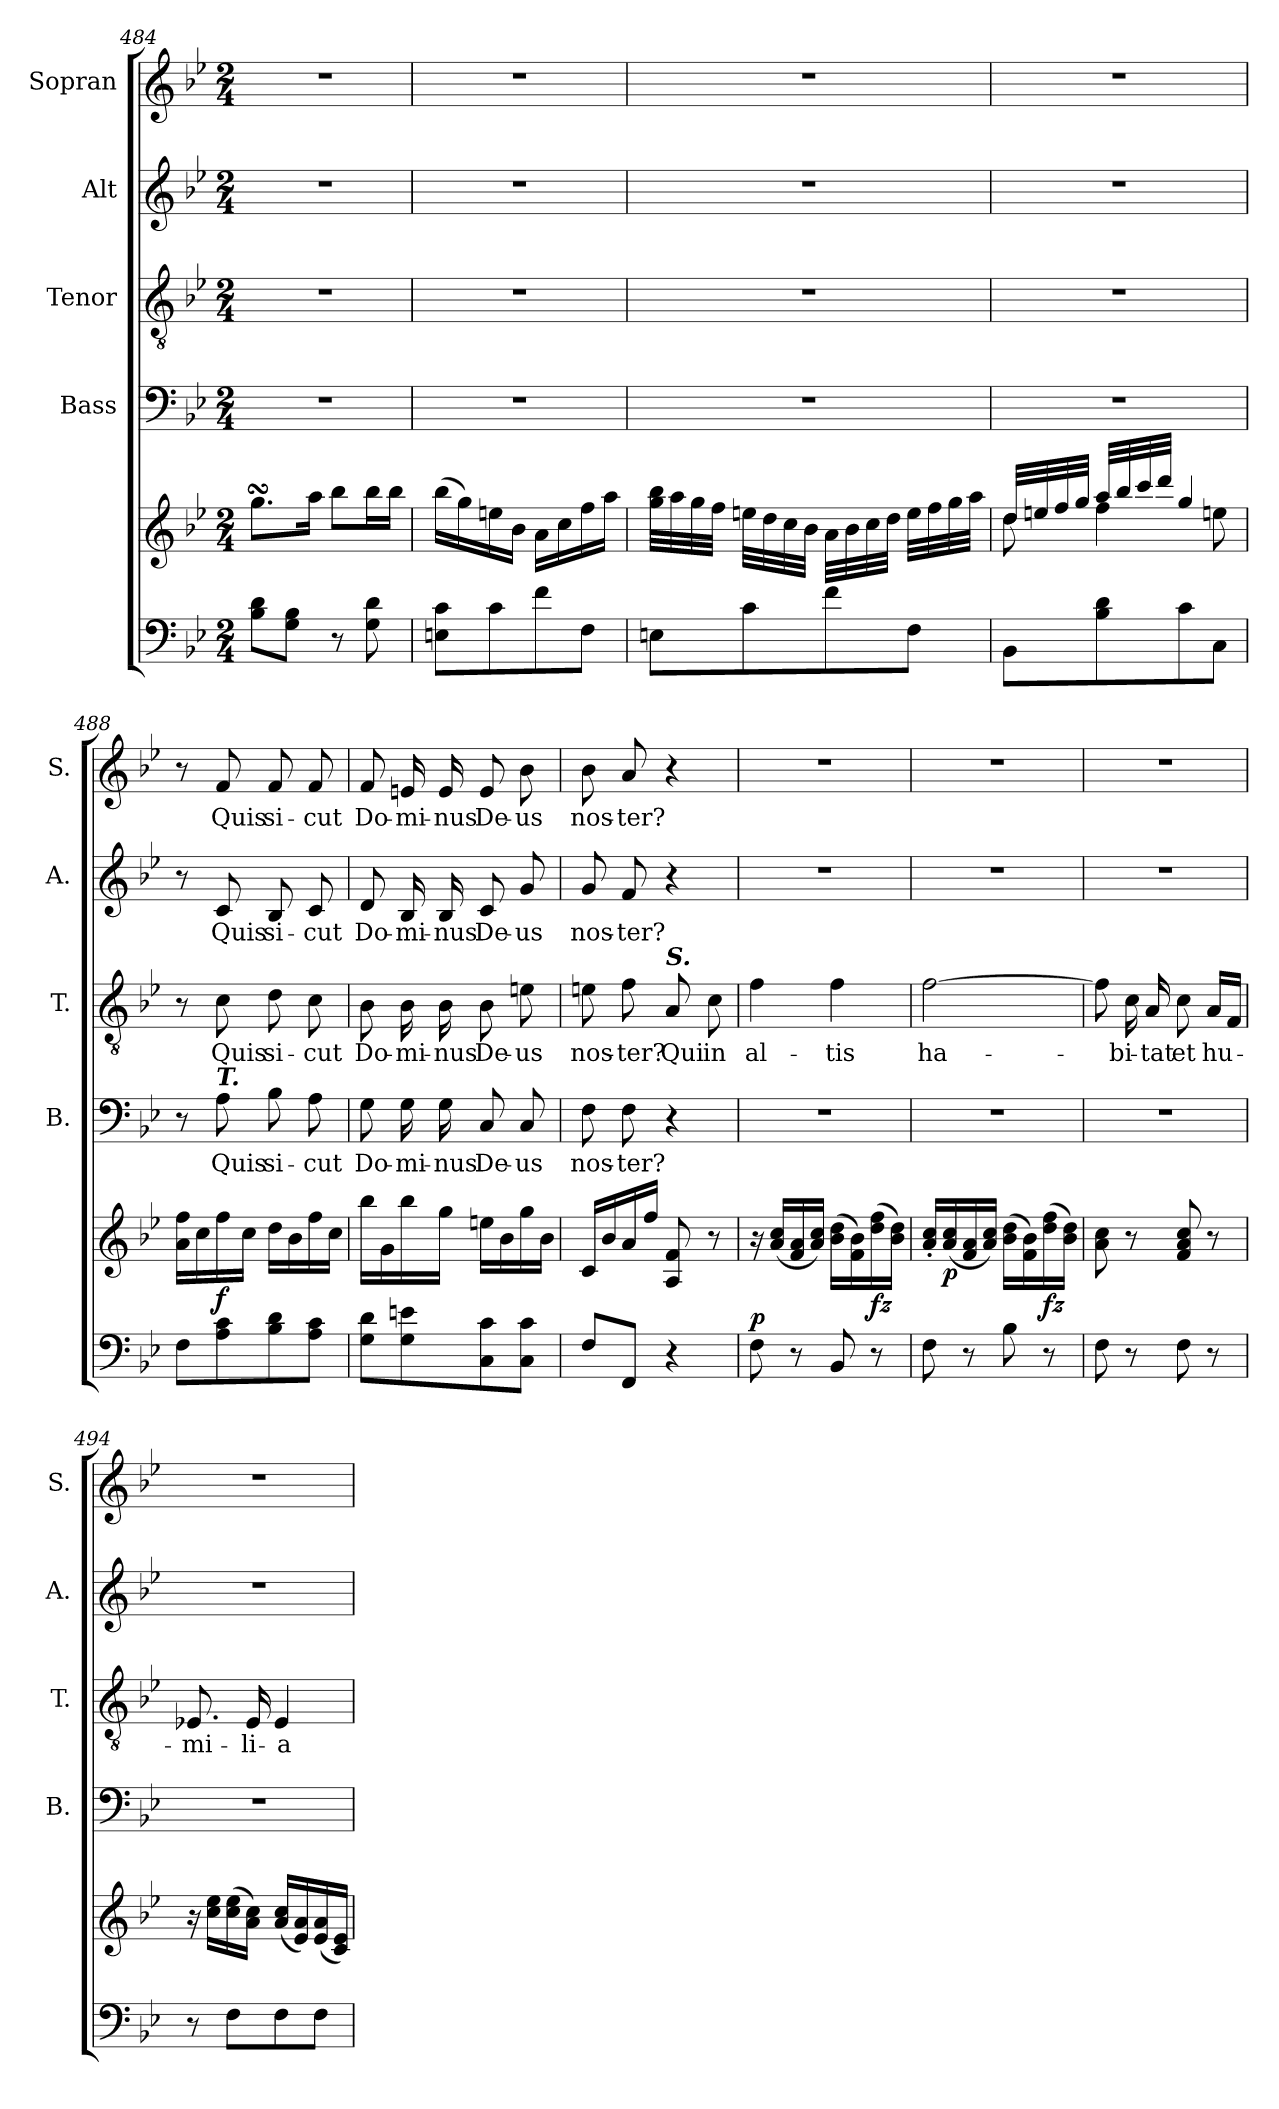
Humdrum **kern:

**kern	**kern	**dynam	**kern	**text	**kern	**text	**kern	**text	**kern	**text
*part5	*part5	*part5	*part4	*part4	*part3	*part3	*part2	*part2	*part1	*part1
*staff6	*staff5	*staff5/6	*staff4	*staff4	*staff3	*staff3	*staff2	*staff2	*staff1	*staff1
*	*	*	*I"Bass	*	*I"Tenor	*	*I"Alt	*	*I"Sopran	*
*	*	*	*I'B.	*	*I'T.	*	*I'A.	*	*I'S.	*
*clefF4	*clefG2	*	*clefF4	*	*clefGv2	*	*clefG2	*	*clefG2	*
*k[b-e-]	*k[b-e-]	*	*k[b-e-]	*	*k[b-e-]	*	*k[b-e-]	*	*k[b-e-]	*
*B-:	*B-:	*	*B-:	*	*B-:	*	*B-:	*	*B-:	*
*M2/4	*M2/4	*	*M2/4	*	*M2/4	*	*M2/4	*	*M2/4	*
=484	=484	=484	=484	=484	=484	=484	=484	=484	=484	=484
8B-\ 8d\L	8.ggsSSS\L	.	2r	.	2r	.	2r	.	2r	.
8G\ 8B-\J	.	.	.	.	.	.	.	.	.	.
.	16aa\Jk	.	.	.	.	.	.	.	.	.
8r	8bb-\L	.	.	.	.	.	.	.	.	.
8G\ 8d\	16bb-\L	.	.	.	.	.	.	.	.	.
.	16bb-\JJ	.	.	.	.	.	.	.	.	.
=485	=485	=485	=485	=485	=485	=485	=485	=485	=485	=485
8En\ 8c\L	(>16bb-\LL	.	2r	.	2r	.	2r	.	2r	.
.	16gg\)	.	.	.	.	.	.	.	.	.
8c\	16een\	.	.	.	.	.	.	.	.	.
.	16b-\JJ	.	.	.	.	.	.	.	.	.
8f\	16a\LL	.	.	.	.	.	.	.	.	.
.	16cc\	.	.	.	.	.	.	.	.	.
8F\J	16ff\	.	.	.	.	.	.	.	.	.
.	16aa\JJ	.	.	.	.	.	.	.	.	.
=486	=486	=486	=486	=486	=486	=486	=486	=486	=486	=486
8En\L	32gg\ 32bb-\LLL	.	2r	.	2r	.	2r	.	2r	.
.	32aa\	.	.	.	.	.	.	.	.	.
.	32gg\	.	.	.	.	.	.	.	.	.
.	32ff\JJJ	.	.	.	.	.	.	.	.	.
8c\	32een\LLL	.	.	.	.	.	.	.	.	.
.	32dd\	.	.	.	.	.	.	.	.	.
.	32cc\	.	.	.	.	.	.	.	.	.
.	32b-\JJJ	.	.	.	.	.	.	.	.	.
8f\	32a\LLL	.	.	.	.	.	.	.	.	.
.	32b-\	.	.	.	.	.	.	.	.	.
.	32cc\	.	.	.	.	.	.	.	.	.
.	32dd\JJJ	.	.	.	.	.	.	.	.	.
8F\J	32ee\LLL	.	.	.	.	.	.	.	.	.
.	32ff\	.	.	.	.	.	.	.	.	.
.	32gg\	.	.	.	.	.	.	.	.	.
.	32aa\JJJ	.	.	.	.	.	.	.	.	.
!!LO:LB:g=z
=487	=487	=487	=487	=487	=487	=487	=487	=487	=487	=487
*	*^	*	*	*	*	*	*	*	*	*
8BB-\L	32dd/LLL	8dd\	.	2r	.	2r	.	2r	.	2r	.
.	32een/	.	.	.	.	.	.	.	.	.	.
.	32ff/	.	.	.	.	.	.	.	.	.	.
.	32gg/JJJ	.	.	.	.	.	.	.	.	.	.
8B-\ 8d\	32aa/LLL	4ff\	.	.	.	.	.	.	.	.	.
.	32bb-/	.	.	.	.	.	.	.	.	.	.
.	32ccc/	.	.	.	.	.	.	.	.	.	.
.	32ddd/JJJ	.	.	.	.	.	.	.	.	.	.
8c\	4gg/	.	.	.	.	.	.	.	.	.	.
8C\J	.	8een\	.	.	.	.	.	.	.	.	.
*	*v	*v	*	*	*	*	*	*	*	*	*
=488	=488	=488	=488	=488	=488	=488	=488	=488	=488	=488
8F\L	16a\ 16ff\LL	.	8r	.	8r	.	8r	.	8r	.
.	16cc\	.	.	.	.	.	.	.	.	.
!	!	!	!LO:TX:a:Bi:t=T.	!	!	!	!	!	!	!
!	!	!LO:DY:b	!	!LO:LY:b	!	!LO:LY:b	!	!LO:LY:b	!	!LO:LY:b
8A\ 8c\	16ff\	f	8A\	Quis	8c\	Quis	8c/	Quis	8f/	Quis
.	16cc\JJ	.	.	.	.	.	.	.	.	.
!	!	!	!	!LO:LY:b	!	!LO:LY:b	!	!LO:LY:b	!	!LO:LY:b
8B-\ 8d\	16dd\LL	.	8B-\	si-	8d\	si-	8B-/	si-	8f/	si-
.	16b-\	.	.	.	.	.	.	.	.	.
!	!	!	!	!LO:LY:b	!	!LO:LY:b	!	!LO:LY:b	!	!LO:LY:b
8A\ 8c\J	16ff\	.	8A\	-cut	8c\	-cut	8c/	-cut	8f/	-cut
.	16cc\JJ	.	.	.	.	.	.	.	.	.
=489	=489	=489	=489	=489	=489	=489	=489	=489	=489	=489
!	!	!	!	!LO:LY:b	!	!LO:LY:b	!	!LO:LY:b	!	!LO:LY:b
8G\ 8d\L	16bb-\LL	.	8G\	Do-	8B-\	Do-	8d/	Do-	8f/	Do-
.	16g\	.	.	.	.	.	.	.	.	.
!	!	!	!	!LO:LY:b	!	!LO:LY:b	!	!LO:LY:b	!	!LO:LY:b
8G\ 8en\	16bb-\	.	16G\	-mi-	16B-\	-mi-	16B-/	-mi-	16en/	-mi-
!	!	!	!	!LO:LY:b	!	!LO:LY:b	!	!LO:LY:b	!	!LO:LY:b
.	16gg\JJ	.	16G\	-nus	16B-\	-nus	16B-/	-nus	16e/	-nus
!	!	!	!	!LO:LY:b	!	!LO:LY:b	!	!LO:LY:b	!	!LO:LY:b
8C\ 8c\	16een\LL	.	8C/	De-	8B-\	De-	8c/	De-	8e/	De-
.	16b-\	.	.	.	.	.	.	.	.	.
!	!	!	!	!LO:LY:b	!	!LO:LY:b	!	!LO:LY:b	!	!LO:LY:b
8C\ 8c\J	16gg\	.	8C/	-us	8en\	-us	8g/	-us	8b-\	-us
.	16b-\JJ	.	.	.	.	.	.	.	.	.
=490	=490	=490	=490	=490	=490	=490	=490	=490	=490	=490
!	!	!	!	!LO:LY:b	!	!LO:LY:b	!	!LO:LY:b	!	!LO:LY:b
8F/L	16c/LL	.	8F\	nos-	8en\	nos-	8g/	nos-	8b-\	nos-
.	16b-/	.	.	.	.	.	.	.	.	.
!	!	!	!	!LO:LY:b	!	!LO:LY:b	!	!LO:LY:b	!	!LO:LY:b
8FF/J	16a/	.	8F\	-ter?	8f\	-ter?	8f/	-ter?	8a/	-ter?
.	16ff/JJ	.	.	.	.	.	.	.	.	.
!	!	!	!	!	!LO:TX:a:Bi:t=S.	!	!	!	!	!
!	!	!	!	!	!	!LO:LY:b	!	!	!	!
4r	8A/ 8f/	.	4r	.	8A/	Qui	4r	.	4r	.
!	!	!	!	!	!	!LO:LY:b	!	!	!	!
.	8r	.	.	.	8c\	in	.	.	.	.
=491	=491	=491	=491	=491	=491	=491	=491	=491	=491	=491
!	!	!LO:DY:a=2	!	!	!	!LO:LY:b	!	!	!	!
8F\	16r	p	2r	.	4f\	al-	2r	.	2r	.
.	(<16a/ 16cc/LL	.	.	.	.	.	.	.	.	.
8r	16f/ 16a/	.	.	.	.	.	.	.	.	.
.	16a/ 16cc/JJ)	.	.	.	.	.	.	.	.	.
!	!	!	!	!	!	!LO:LY:b	!	!	!	!
8BB-/	(>16b-\ 16dd\LL	.	.	.	4f\	-tis	.	.	.	.
.	16f\ 16b-\)	.	.	.	.	.	.	.	.	.
!	!	!LO:DY:b	!	!	!	!	!	!	!	!
8r	(>16dd\ 16ff\	fz	.	.	.	.	.	.	.	.
.	16b-\ 16dd\JJ)	.	.	.	.	.	.	.	.	.
=492	=492	=492	=492	=492	=492	=492	=492	=492	=492	=492
!	!	!	!	!	!	!LO:LY:b	!	!	!	!
8F\	16a/'< 16cc/'<LL	.	2r	.	[2f\	ha-	2r	.	2r	.
!	!	!LO:DY:b	!	!	!	!	!	!	!	!
.	(<16a/ 16cc/	p	.	.	.	.	.	.	.	.
8r	16f/ 16a/	.	.	.	.	.	.	.	.	.
.	16a/ 16cc/JJ)	.	.	.	.	.	.	.	.	.
8B-\	(>16b-\ 16dd\LL	.	.	.	.	.	.	.	.	.
.	16f\ 16b-\)	.	.	.	.	.	.	.	.	.
!	!	!LO:DY:b	!	!	!	!	!	!	!	!
8r	(>16dd\ 16ff\	fz	.	.	.	.	.	.	.	.
.	16b-\ 16dd\JJ)	.	.	.	.	.	.	.	.	.
!!LO:PB:g=z
=493	=493	=493	=493	=493	=493	=493	=493	=493	=493	=493
8F\	8a\ 8cc\	.	2r	.	8f\]	.	2r	.	2r	.
!	!	!	!	!	!	!LO:LY:b	!	!	!	!
8r	8r	.	.	.	16c\	-bi-	.	.	.	.
!	!	!	!	!	!	!LO:LY:b	!	!	!	!
.	.	.	.	.	16A/	-tat	.	.	.	.
!	!	!	!	!	!	!LO:LY:b	!	!	!	!
8F\	8f/ 8a/ 8cc/	.	.	.	8c\	et	.	.	.	.
!	!	!	!	!	!	!LO:LY:b	!	!	!	!
8r	8r	.	.	.	16A/LL	hu-	.	.	.	.
.	.	.	.	.	16F/JJ	.	.	.	.	.
=494	=494	=494	=494	=494	=494	=494	=494	=494	=494	=494
!	!	!	!	!	!	!LO:LY:b	!	!	!	!
8r	16r	.	2r	.	8.E-X/	-mi-	2r	.	2r	.
.	16cc\ 16ee-\LL	.	.	.	.	.	.	.	.	.
8F\L	(>16cc\ 16ee-\	.	.	.	.	.	.	.	.	.
!	!	!	!	!	!	!LO:LY:b	!	!	!	!
.	16a\ 16cc\JJ)	.	.	.	16E-/	-li-	.	.	.	.
!	!	!	!	!	!	!LO:LY:b	!	!	!	!
8F\	(<16a/ 16cc/LL	.	.	.	4E-/	-a	.	.	.	.
.	16e-/ 16a/)	.	.	.	.	.	.	.	.	.
8F\J	(<16e-/ 16a/	.	.	.	.	.	.	.	.	.
.	16c/ 16e-/JJ)	.	.	.	.	.	.	.	.	.
=	=	=	=	=	=	=	=	=	=	=
*-	*-	*-	*-	*-	*-	*-	*-	*-	*-	*-
